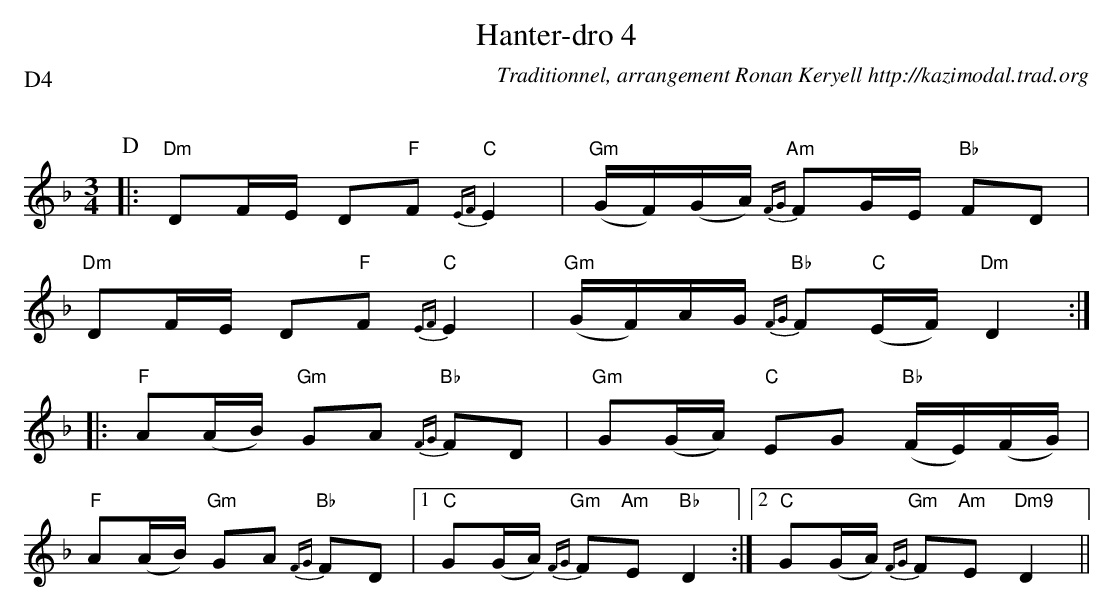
X:1
T:Hanter-dro 4
C:Traditionnel, arrangement Ronan Keryell http://kazimodal.trad.org
Q:C2=100
P:D4
M:3/4
K:Dm
P:D
|: "Dm"DF/2E/2 D"F"F {EF}"C"E2 | \
	"Gm"(G/2F/2)(G/2A/2) {FG}"Am"FG/2E/2 "Bb"FD |
"Dm"DF/2E/2 D"F"F {EF}"C"E2 | \
	"Gm"(G/2F/2)A/2G/2 {FG}"Bb"F"C"(E/2F/2) "Dm"D2 :|
|: "F"A(A/2B/2) "Gm"GA {FG}"Bb"FD | \
	"Gm"G(G/2A/2) "C"EG "Bb"(F/2E/2)(F/2G/2) |
"F"A(A/2B/2) "Gm"GA {FG}"Bb"FD |1 \
	"C"G(G/2A/2) {FG}"Gm"F"Am"E "Bb"D2 :|2 \
	"C"G(G/2A/2) {FG}"Gm"F"Am"E "Dm9"D2 ||
